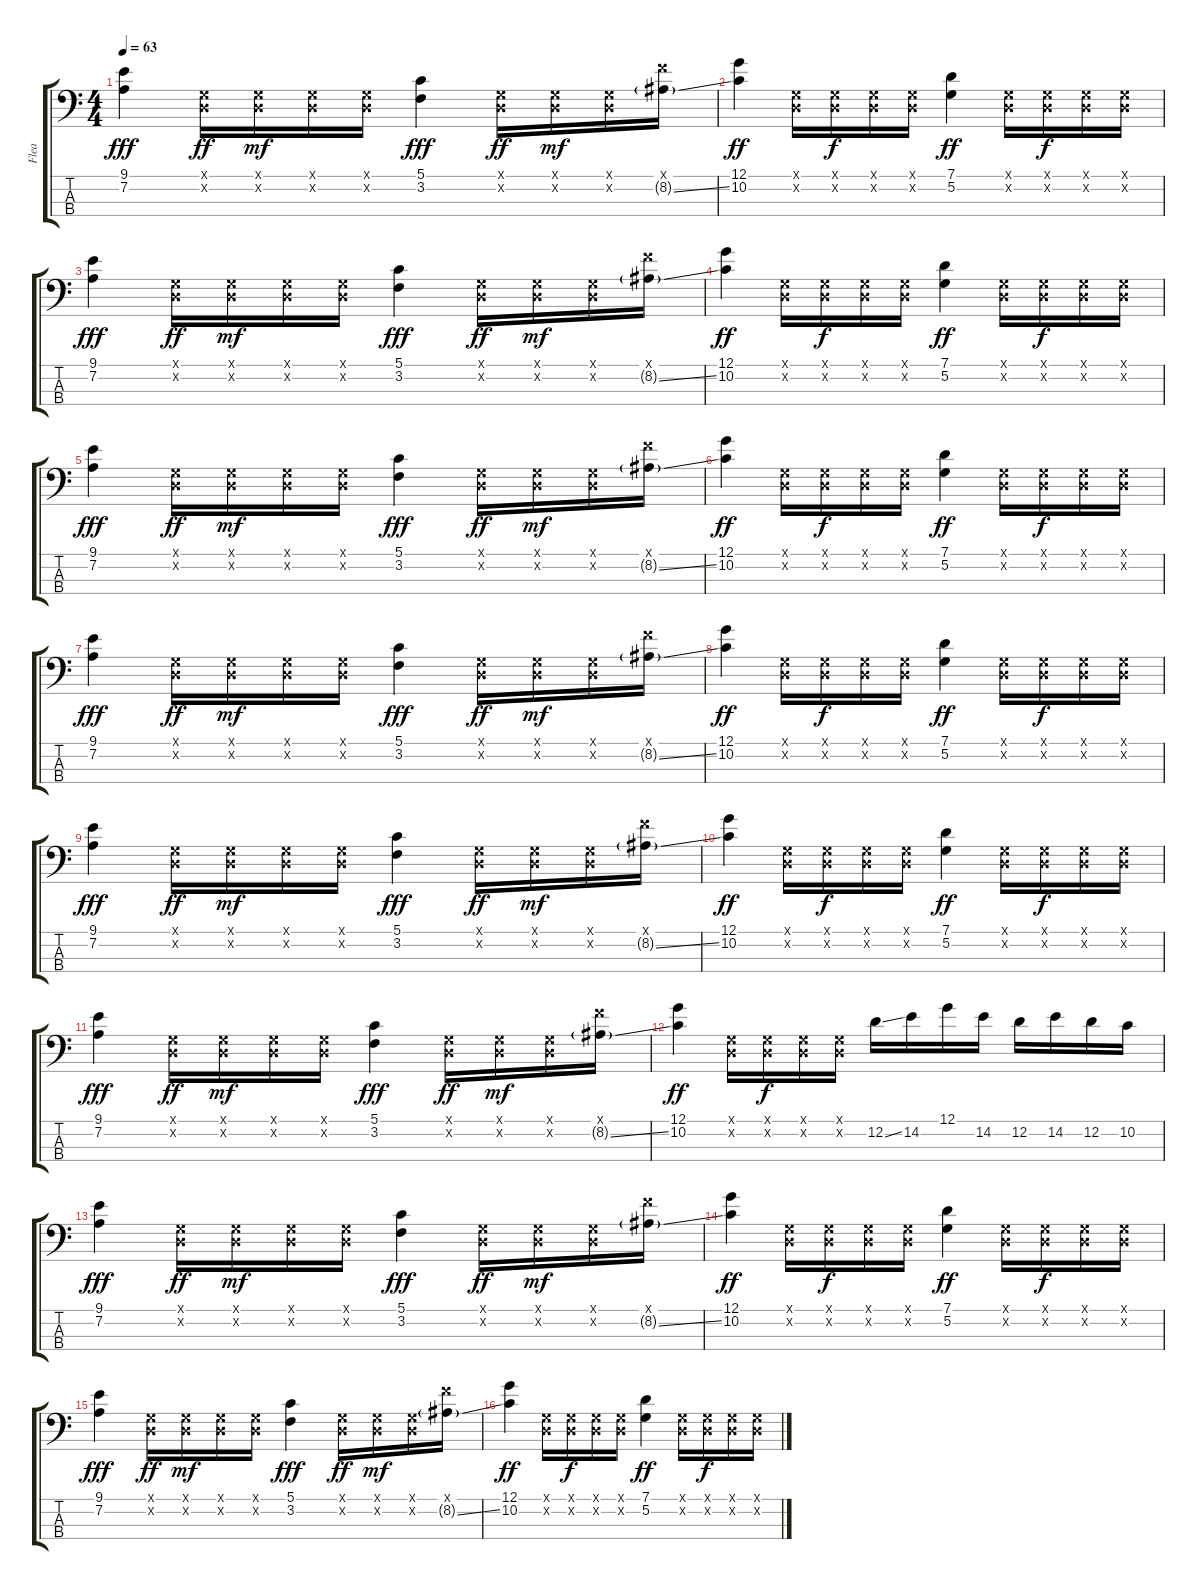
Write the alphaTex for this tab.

\track ("Flea" "Flea") {instrument electricbassfinger}
\staff {score tabs}
\tuning (G2 D2 A1 E1) {hide}
\ts (4 4)
\tempo 63
\clef f4
\ks c
(9.1 7.2).4{dy fff} (0.1{x} 0.2{x}).16{dy ff} (0.1{x} 0.2{x}).16{dy mf} (0.1{x} 0.2{x}).16 (0.1{x} 0.2{x}).16 (5.1 3.2).4{dy fff} (0.1{x} 0.2{x}).16{dy ff} (0.1{x} 0.2{x}).16{dy mf} (0.1{x} 0.2{x}).16 (10.1{x} 8.2{ss g}).16 |
(12.1 10.2).4{dy ff} (0.1{x} 0.2{x}).16 (0.1{x} 0.2{x}).16{dy f} (0.1{x} 0.2{x}).16 (0.1{x} 0.2{x}).16 (7.1 5.2).4{dy ff} (0.1{x} 0.2{x}).16 (0.1{x} 0.2{x}).16{dy f} (0.1{x} 0.2{x}).16 (0.1{x} 0.2{x}).16 |
(9.1 7.2).4{dy fff} (0.1{x} 0.2{x}).16{dy ff} (0.1{x} 0.2{x}).16{dy mf} (0.1{x} 0.2{x}).16 (0.1{x} 0.2{x}).16 (5.1 3.2).4{dy fff} (0.1{x} 0.2{x}).16{dy ff} (0.1{x} 0.2{x}).16{dy mf} (0.1{x} 0.2{x}).16 (10.1{x} 8.2{ss g}).16 |
(12.1 10.2).4{dy ff} (0.1{x} 0.2{x}).16 (0.1{x} 0.2{x}).16{dy f} (0.1{x} 0.2{x}).16 (0.1{x} 0.2{x}).16 (7.1 5.2).4{dy ff} (0.1{x} 0.2{x}).16 (0.1{x} 0.2{x}).16{dy f} (0.1{x} 0.2{x}).16 (0.1{x} 0.2{x}).16 |
(9.1 7.2).4{dy fff} (0.1{x} 0.2{x}).16{dy ff} (0.1{x} 0.2{x}).16{dy mf} (0.1{x} 0.2{x}).16 (0.1{x} 0.2{x}).16 (5.1 3.2).4{dy fff} (0.1{x} 0.2{x}).16{dy ff} (0.1{x} 0.2{x}).16{dy mf} (0.1{x} 0.2{x}).16 (10.1{x} 8.2{ss g}).16 |
(12.1 10.2).4{dy ff} (0.1{x} 0.2{x}).16 (0.1{x} 0.2{x}).16{dy f} (0.1{x} 0.2{x}).16 (0.1{x} 0.2{x}).16 (7.1 5.2).4{dy ff} (0.1{x} 0.2{x}).16 (0.1{x} 0.2{x}).16{dy f} (0.1{x} 0.2{x}).16 (0.1{x} 0.2{x}).16 |
(9.1 7.2).4{dy fff} (0.1{x} 0.2{x}).16{dy ff} (0.1{x} 0.2{x}).16{dy mf} (0.1{x} 0.2{x}).16 (0.1{x} 0.2{x}).16 (5.1 3.2).4{dy fff} (0.1{x} 0.2{x}).16{dy ff} (0.1{x} 0.2{x}).16{dy mf} (0.1{x} 0.2{x}).16 (10.1{x} 8.2{ss g}).16 |
(12.1 10.2).4{dy ff} (0.1{x} 0.2{x}).16 (0.1{x} 0.2{x}).16{dy f} (0.1{x} 0.2{x}).16 (0.1{x} 0.2{x}).16 (7.1 5.2).4{dy ff} (0.1{x} 0.2{x}).16 (0.1{x} 0.2{x}).16{dy f} (0.1{x} 0.2{x}).16 (0.1{x} 0.2{x}).16 |
(9.1 7.2).4{dy fff} (0.1{x} 0.2{x}).16{dy ff} (0.1{x} 0.2{x}).16{dy mf} (0.1{x} 0.2{x}).16 (0.1{x} 0.2{x}).16 (5.1 3.2).4{dy fff} (0.1{x} 0.2{x}).16{dy ff} (0.1{x} 0.2{x}).16{dy mf} (0.1{x} 0.2{x}).16 (10.1{x} 8.2{ss g}).16 |
(12.1 10.2).4{dy ff} (0.1{x} 0.2{x}).16 (0.1{x} 0.2{x}).16{dy f} (0.1{x} 0.2{x}).16 (0.1{x} 0.2{x}).16 (7.1 5.2).4{dy ff} (0.1{x} 0.2{x}).16 (0.1{x} 0.2{x}).16{dy f} (0.1{x} 0.2{x}).16 (0.1{x} 0.2{x}).16 |
(9.1 7.2).4{dy fff} (0.1{x} 0.2{x}).16{dy ff} (0.1{x} 0.2{x}).16{dy mf} (0.1{x} 0.2{x}).16 (0.1{x} 0.2{x}).16 (5.1 3.2).4{dy fff} (0.1{x} 0.2{x}).16{dy ff} (0.1{x} 0.2{x}).16{dy mf} (0.1{x} 0.2{x}).16 (10.1{x} 8.2{ss g}).16 |
(12.1 10.2).4{dy ff} (0.1{x} 0.2{x}).16 (0.1{x} 0.2{x}).16{dy f} (0.1{x} 0.2{x}).16 (0.1{x} 0.2{x}).16 12.2{ss}.16 14.2.16 12.1.16 14.2.16 12.2.16 14.2.16 12.2.16 10.2.16 |
(9.1 7.2).4{dy fff} (0.1{x} 0.2{x}).16{dy ff} (0.1{x} 0.2{x}).16{dy mf} (0.1{x} 0.2{x}).16 (0.1{x} 0.2{x}).16 (5.1 3.2).4{dy fff} (0.1{x} 0.2{x}).16{dy ff} (0.1{x} 0.2{x}).16{dy mf} (0.1{x} 0.2{x}).16 (10.1{x} 8.2{ss g}).16 |
(12.1 10.2).4{dy ff} (0.1{x} 0.2{x}).16 (0.1{x} 0.2{x}).16{dy f} (0.1{x} 0.2{x}).16 (0.1{x} 0.2{x}).16 (7.1 5.2).4{dy ff} (0.1{x} 0.2{x}).16 (0.1{x} 0.2{x}).16{dy f} (0.1{x} 0.2{x}).16 (0.1{x} 0.2{x}).16 |
(9.1 7.2).4{dy fff} (0.1{x} 0.2{x}).16{dy ff} (0.1{x} 0.2{x}).16{dy mf} (0.1{x} 0.2{x}).16 (0.1{x} 0.2{x}).16 (5.1 3.2).4{dy fff} (0.1{x} 0.2{x}).16{dy ff} (0.1{x} 0.2{x}).16{dy mf} (0.1{x} 0.2{x}).16 (10.1{x} 8.2{ss g}).16 |
(12.1 10.2).4{dy ff} (0.1{x} 0.2{x}).16 (0.1{x} 0.2{x}).16{dy f} (0.1{x} 0.2{x}).16 (0.1{x} 0.2{x}).16 (7.1 5.2).4{dy ff} (0.1{x} 0.2{x}).16 (0.1{x} 0.2{x}).16{dy f} (0.1{x} 0.2{x}).16 (0.1{x} 0.2{x}).16
